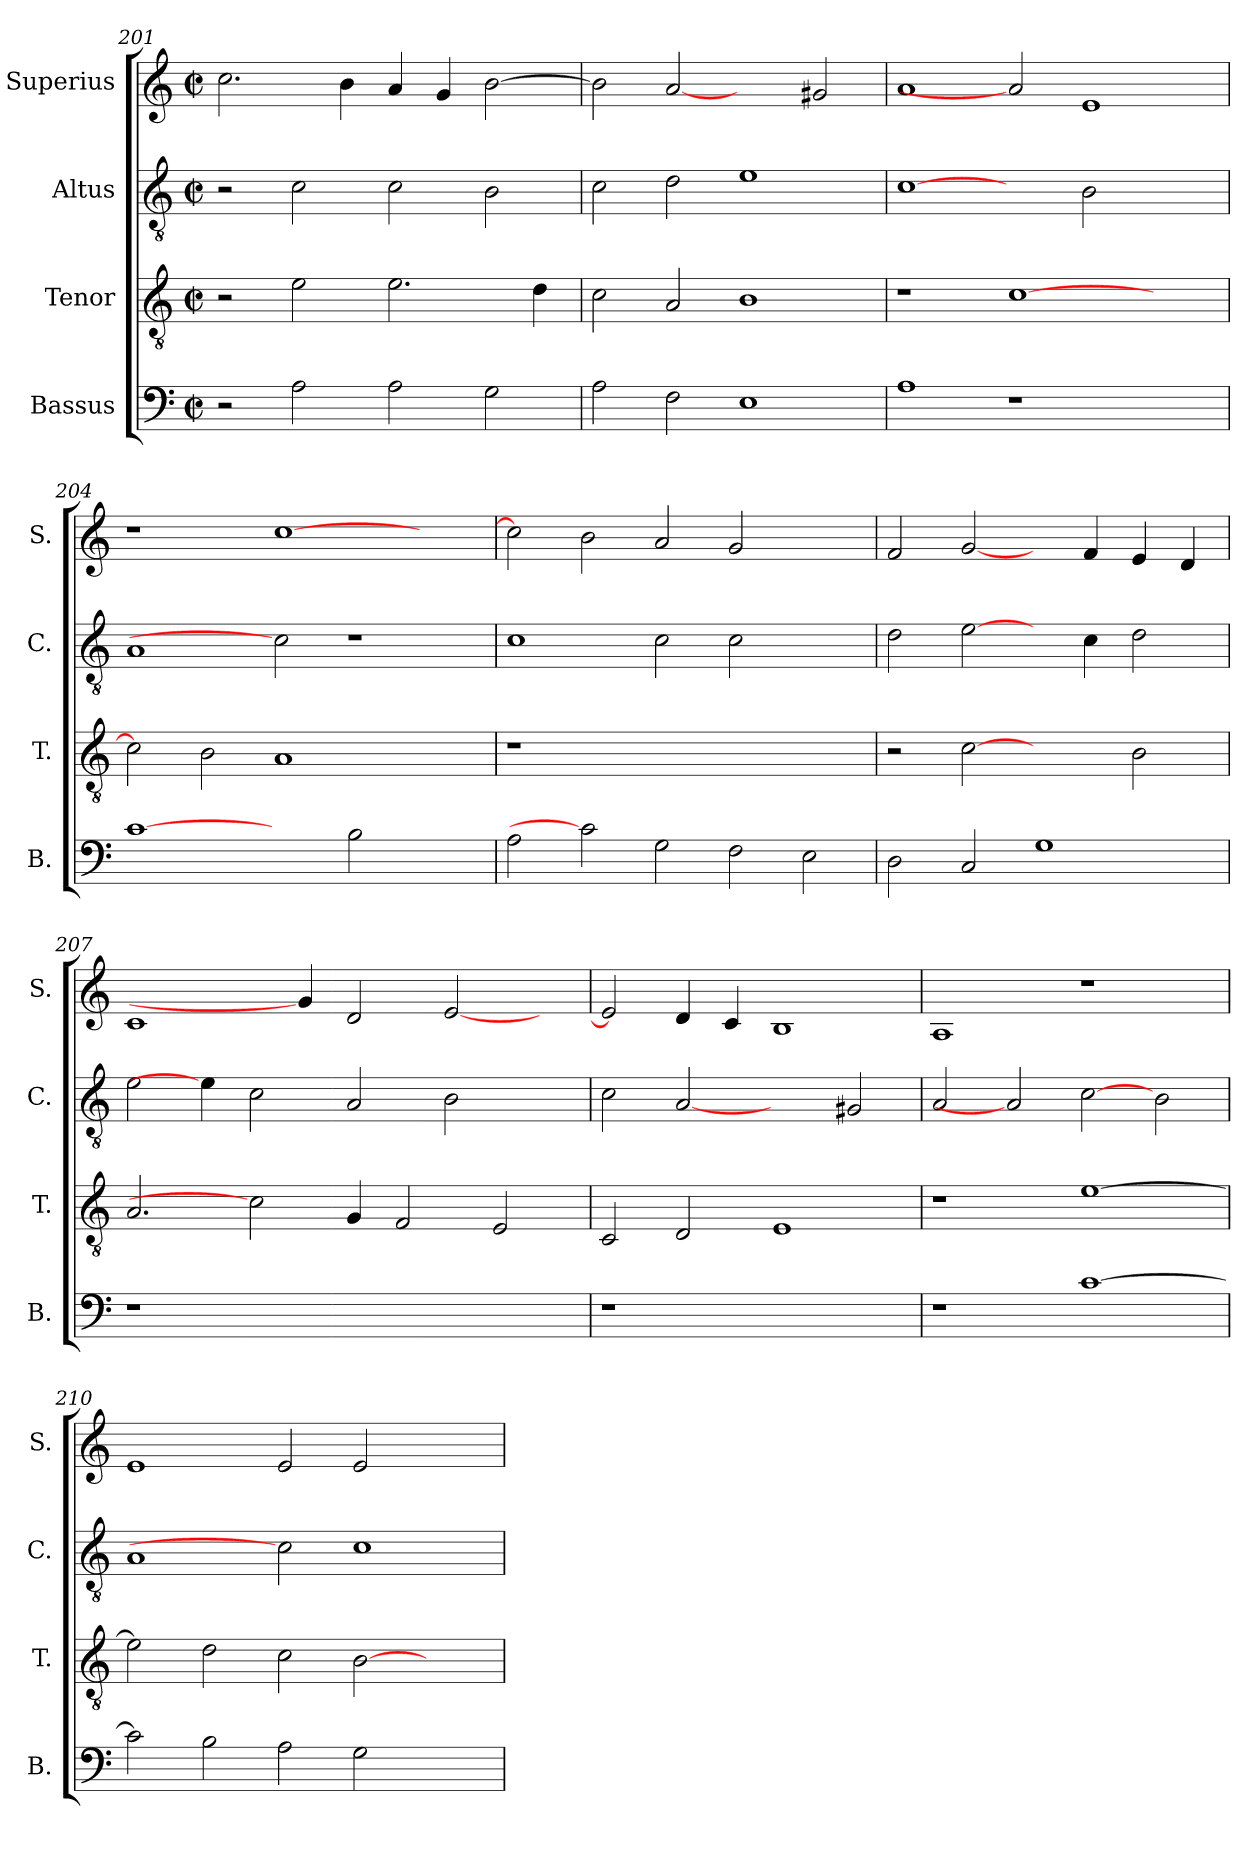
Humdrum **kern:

**kern	**kern	**kern	**kern
*part4	*part3	*part2	*part1
*staff4	*staff3	*staff2	*staff1
*I"Bassus	*I"Tenor	*I"Altus	*I"Superius
*I'B.	*I'T.	*I'C.	*I'S.
*clefF4	*clefGv2	*clefGv2	*clefG2
*	*ITrd7c12	*ITrd7c12	*
*k[]	*k[]	*k[]	*k[]
*C:	*C:	*C:	*C:
*M2/2	*M2/2	*M2/2	*M2/2
*met(c|)	*met(c|)	*met(c|)	*met(c|)
=201	=201	=201	=201
2r	2r	2r	2.cci\
2Ai\	2Ei\	2Ci\	.
.	.	.	4bi\
2Ai\	2.Ei\	2Ci\	4ai/
.	.	.	4gi/
2Gi\	.	2BBi\	[>2bi\
.	4Di\	.	.
=202	=202	=202	=202
2Ai\	2Ci\	2Ci\	2bi\]
2Fi\	2AAi/	2Di\	[2ai
1Ei	1BBi	1Ei	2ryy
.	.	.	2g#Xi/
=203	=203	=203	=203
1Ai	1r	[1Ci	1ai
1r	[>1Ci	2ryy	2ai]
.	.	2BBi\	1ei
2ryy	2ryy	2ryy	.
!!LO:PB:g=z
=204	=204	=204	=204
[1ci	2Ci\]	1AAi	1r
.	2BBi\	.	.
2ryy	1AAi	2Ci]	[>1cci
2Bi\	.	1r	.
2ryy	2ryy	.	2ryy
=205	=205	=205	=205
!	!LO:N:vis=1	!	!
2Ai\	1r	1Ci	2cci\]
2ci]	.	.	2bi\
2Gi\	1.ryy	2Ci\	2ai/
2Fi\	.	2Ci\	2gi/
2Ei\	.	2ryy	2ryy
=206	=206	=206	=206
2Di\	2r	2Di\	2fi/
2Ci/	[2Ci	[2Ei\	[2gi/
1Gi	2ryy	4ryy	4ryy
.	.	4Ci\	4fi/
.	2BBi\	2Di\	4ei/
.	.	.	4di/
=207	=207	=207	=207
!LO:N:vis=1	!	!	!
1r	2.AAi/	2Ei\	1ci
.	.	4Ei\]	.
.	2Ci]	2Ci\	.
1.ryy	.	.	4gi/]
.	4GGi/	2AAi/	2di/
.	2FFi/	.	.
.	.	2BBi\	[<2ei/
.	2EEi/	.	.
.	.	4ryy	4ryy
=208	=208	=208	=208
!LO:N:vis=1	!	!	!
1r	2CCi/	2Ci\	2ei/]
.	2DDi/	[2AAi	4di/
.	.	.	4ci/
1ryy	1EEi	2ryy	1Bi
.	.	2GG#Xi/	.
!!LO:LB:g=z
=209	=209	=209	=209
1r	1r	2AAi/	1Ai
.	.	2AAi]	.
[>1ci	[>1Ei	[2Ci	1r
.	.	2BBi\	.
=210	=210	=210	=210
2ci\]	2Ei\]	1AAi	1ei
2Bi\	2Di\	.	.
2Ai\	2Ci\	2Ci]	2ei/
2Gi\	[>2BBi\	1Ci	2ei/
2ryy	2ryy	.	2ryy
=	=	=	=
*-	*-	*-	*-
